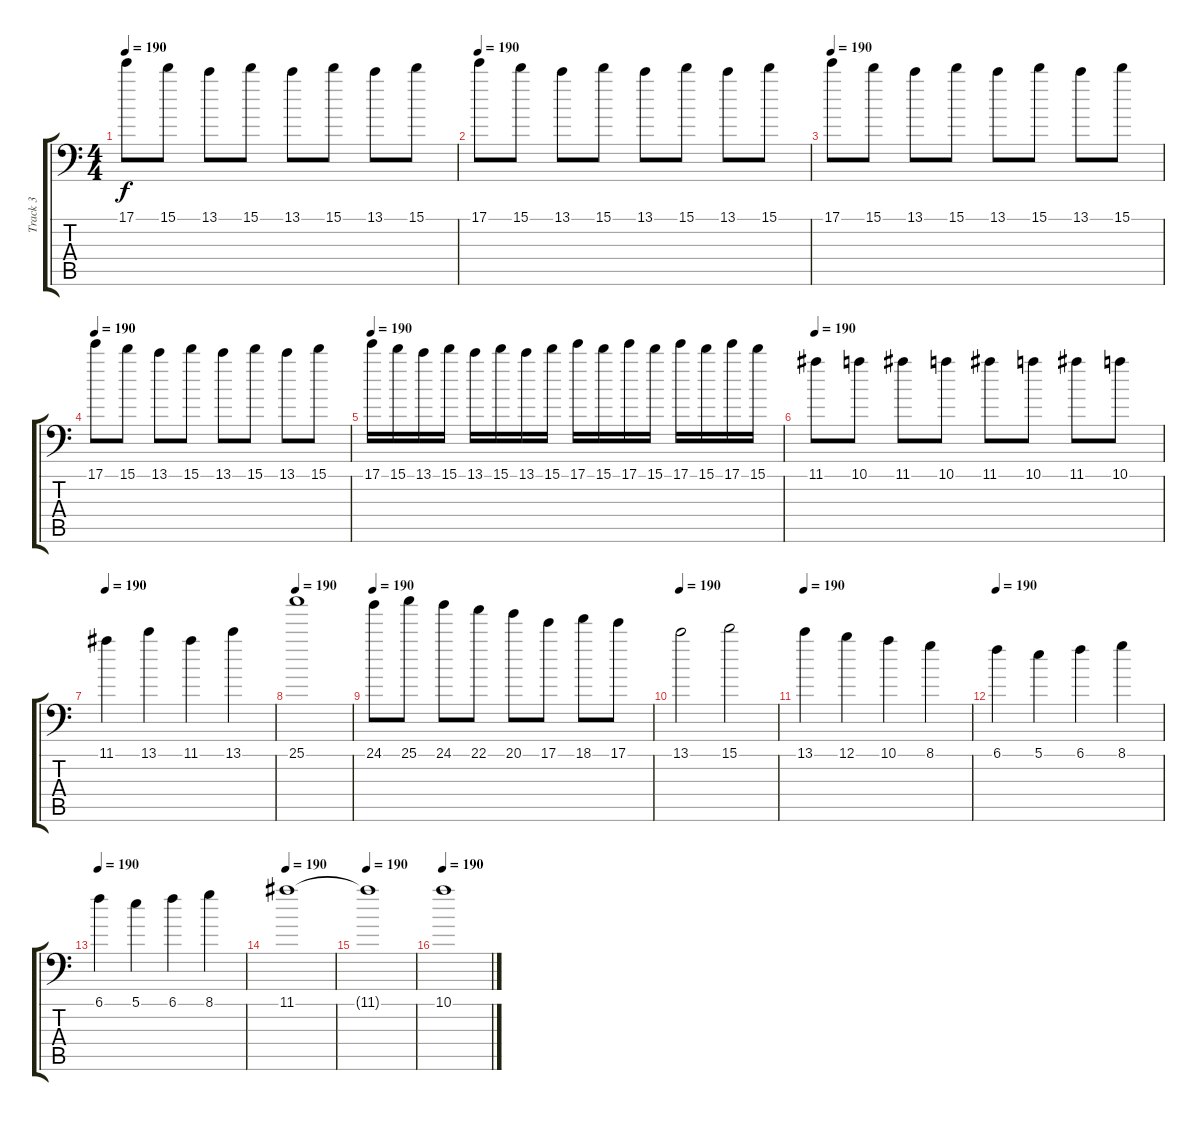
\track ("Track 3" "Track 3") {instrument distortionguitar}
\staff {score tabs}
\tuning (B3 Gb3 D3 A2 E2 A1) {hide}
\ts (4 4)
\tempo 190
\clef f4
\ks c
17.1.8{dy f} 15.1.8 13.1.8 15.1.8 13.1.8 15.1.8 13.1.8 15.1.8 |
\tempo 190
17.1.8 15.1.8 13.1.8 15.1.8 13.1.8 15.1.8 13.1.8 15.1.8 |
\tempo 190
17.1.8 15.1.8 13.1.8 15.1.8 13.1.8 15.1.8 13.1.8 15.1.8 |
\tempo 190
17.1.8 15.1.8 13.1.8 15.1.8 13.1.8 15.1.8 13.1.8 15.1.8 |
\tempo 190
17.1.16 15.1.16 13.1.16 15.1.16 13.1.16 15.1.16 13.1.16 15.1.16 17.1.16 15.1.16 17.1.16 15.1.16 17.1.16 15.1.16 17.1.16 15.1.16 |
\tempo 190
11.1.8 10.1.8 11.1.8 10.1.8 11.1.8 10.1.8 11.1.8 10.1.8 |
\tempo 190
11.1.4 13.1.4 11.1.4 13.1.4 |
\tempo 190
25.1.1 |
\tempo 190
24.1.8 25.1.8 24.1.8 22.1.8 20.1.8 17.1.8 18.1.8 17.1.8 |
\tempo 190
13.1.2 15.1.2 |
\tempo 190
13.1.4 12.1.4 10.1.4 8.1.4 |
\tempo 190
6.1.4 5.1.4 6.1.4 8.1.4 |
\tempo 190
6.1.4 5.1.4 6.1.4 8.1.4 |
\tempo 190
11.1.1 |
\tempo 190
11.1{t}.1 |
\tempo 190
10.1.1
